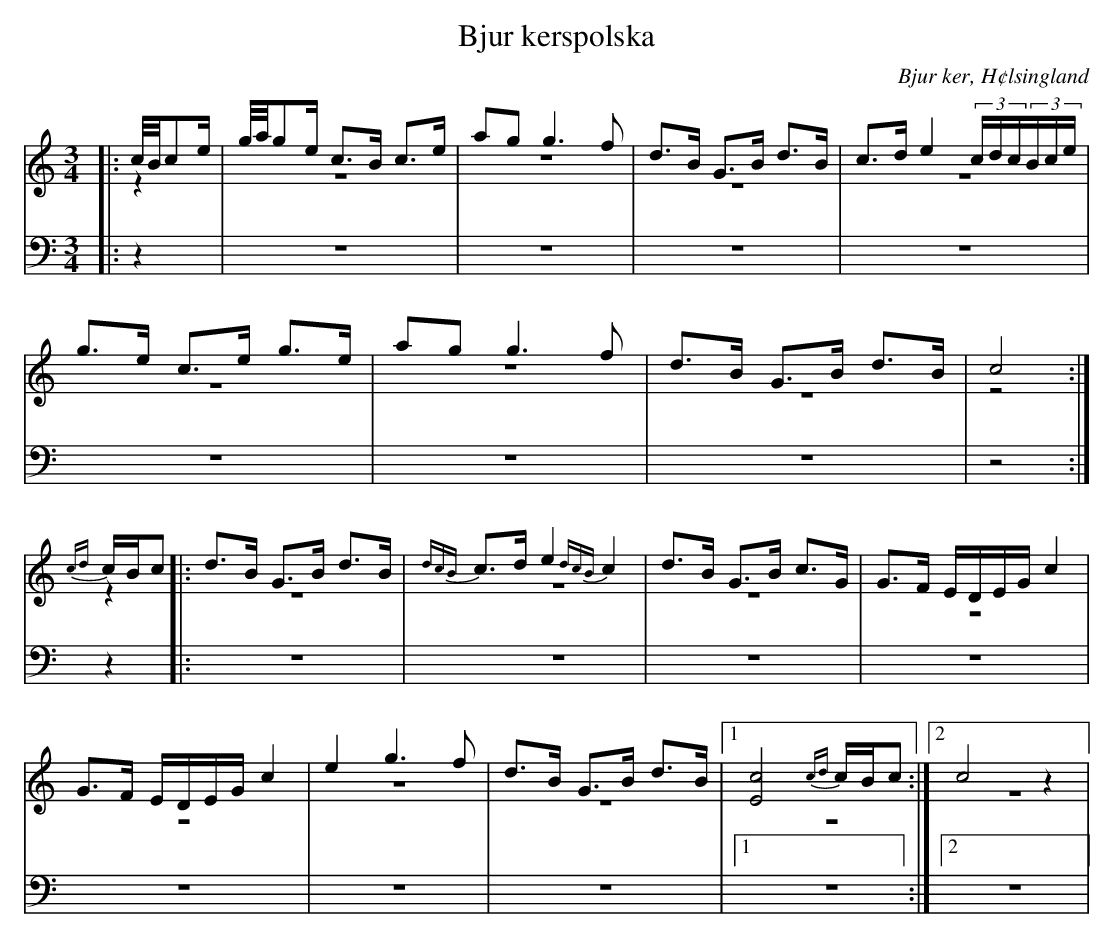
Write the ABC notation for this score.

X:1
T: Bjur kerspolska
O: Bjur ker, H¢lsingland
M: 3/4
L: 1/8
K: C
V:1
V:2 merge
V:3
V:4 merge
V:1
|:c//B//ce/|g//a//ge/ c>B c>e|ag g3 f|d>B G>B d>B|c>d e2 (3c/d/c/(3B/c/e/|
g>e c>e g>e|ag g3 f|d>B G>B d>B|c4:|
{cd}c/B/c |:d>B G>B d>B|{dcB}c>d e2 {dcB}c2|d>B G>B c>G|G>F E/D/E/G/ c2|
G>F E/D/E/G/ c2|e2 g3 f|d>B G>B d>B|1 [E4c4] {cd}c/B/c:|2 c4 z2|
V:2
|:z2|z6|z6|z6|z6|
z6|z6|z6|z4:|
z2|:z6|z6|z6|z6|
 z6|z6|z6|1 z6:|2 z6|
V:3 clef=bass
|:z2|z6|z6|z6|z6|
z6|z6|z6|z4:|
z2|:z6|z6|z6|z6|
 z6|z6|z6|1 z6:|2 z6|
